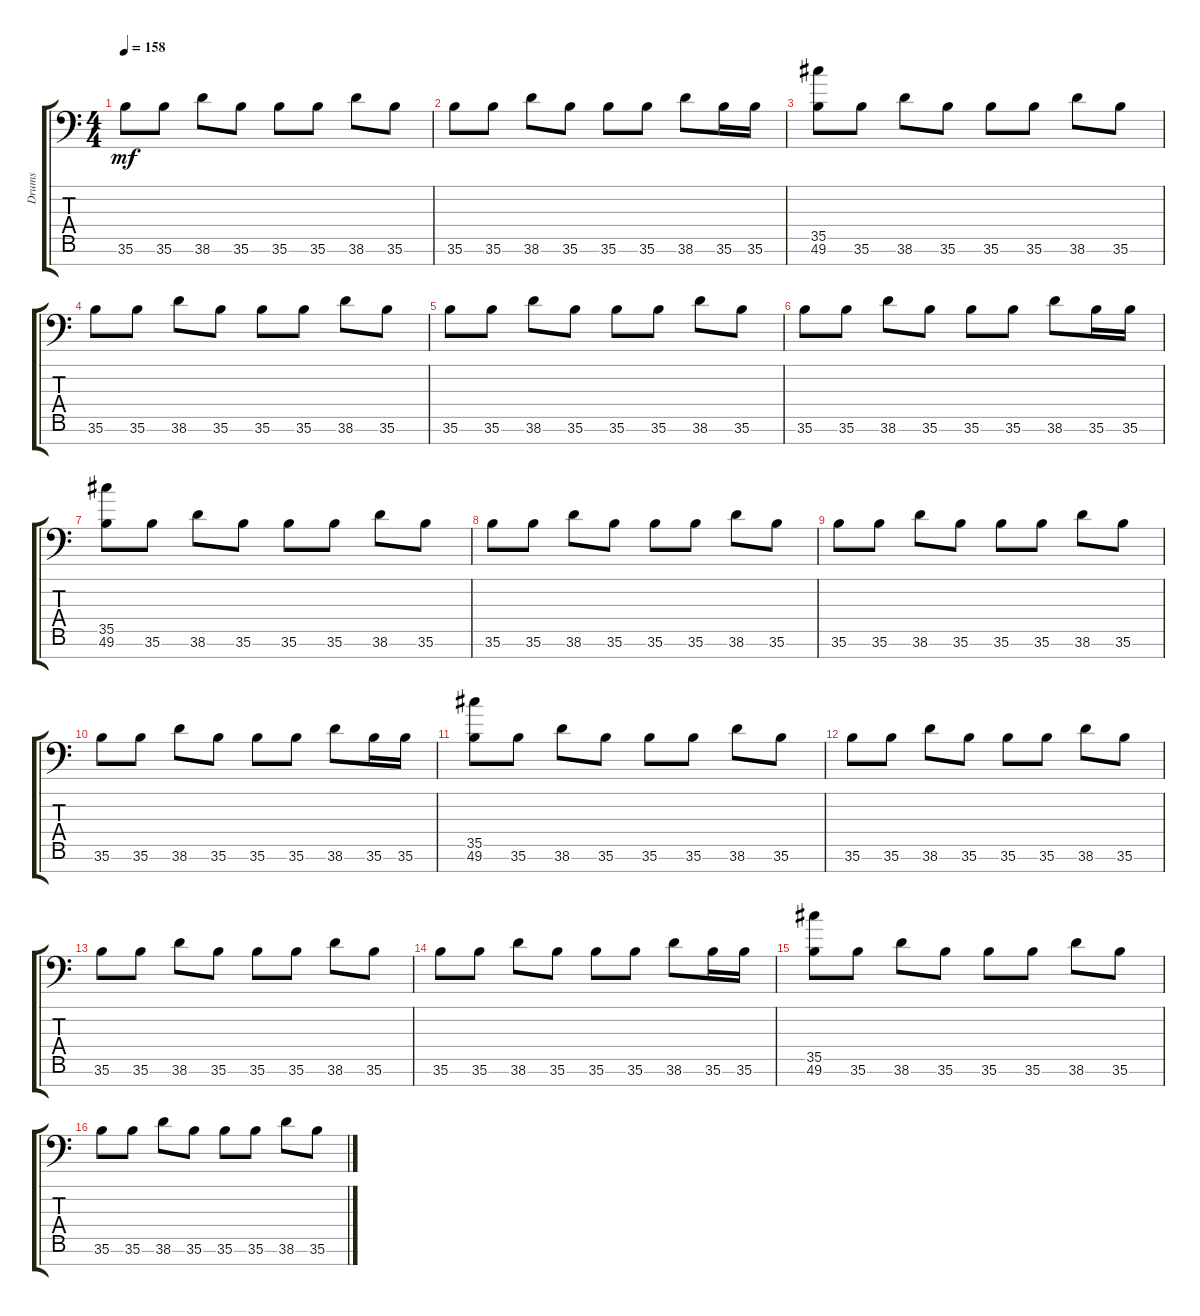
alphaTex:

\track ("Drums" "Drums") {instrument acousticgrandpiano}
\staff {score tabs}
\tuning (C-1 C-1 C-1 C-1 C-1 C-1 C-1) {hide}
\ts (4 4)
\tempo 158
\clef f4
\ks c
35.6.8{dy mf} 35.6.8 38.6.8 35.6.8 35.6.8 35.6.8 38.6.8 35.6.8 |
35.6.8 35.6.8 38.6.8 35.6.8 35.6.8 35.6.8 38.6.8 35.6.16 35.6.16 |
(35.5 49.6).8 35.6.8 38.6.8 35.6.8 35.6.8 35.6.8 38.6.8 35.6.8 |
35.6.8 35.6.8 38.6.8 35.6.8 35.6.8 35.6.8 38.6.8 35.6.8 |
35.6.8 35.6.8 38.6.8 35.6.8 35.6.8 35.6.8 38.6.8 35.6.8 |
35.6.8 35.6.8 38.6.8 35.6.8 35.6.8 35.6.8 38.6.8 35.6.16 35.6.16 |
(35.5 49.6).8 35.6.8 38.6.8 35.6.8 35.6.8 35.6.8 38.6.8 35.6.8 |
35.6.8 35.6.8 38.6.8 35.6.8 35.6.8 35.6.8 38.6.8 35.6.8 |
35.6.8 35.6.8 38.6.8 35.6.8 35.6.8 35.6.8 38.6.8 35.6.8 |
35.6.8 35.6.8 38.6.8 35.6.8 35.6.8 35.6.8 38.6.8 35.6.16 35.6.16 |
(35.5 49.6).8 35.6.8 38.6.8 35.6.8 35.6.8 35.6.8 38.6.8 35.6.8 |
35.6.8 35.6.8 38.6.8 35.6.8 35.6.8 35.6.8 38.6.8 35.6.8 |
35.6.8 35.6.8 38.6.8 35.6.8 35.6.8 35.6.8 38.6.8 35.6.8 |
35.6.8 35.6.8 38.6.8 35.6.8 35.6.8 35.6.8 38.6.8 35.6.16 35.6.16 |
(35.5 49.6).8 35.6.8 38.6.8 35.6.8 35.6.8 35.6.8 38.6.8 35.6.8 |
35.6.8 35.6.8 38.6.8 35.6.8 35.6.8 35.6.8 38.6.8 35.6.8
